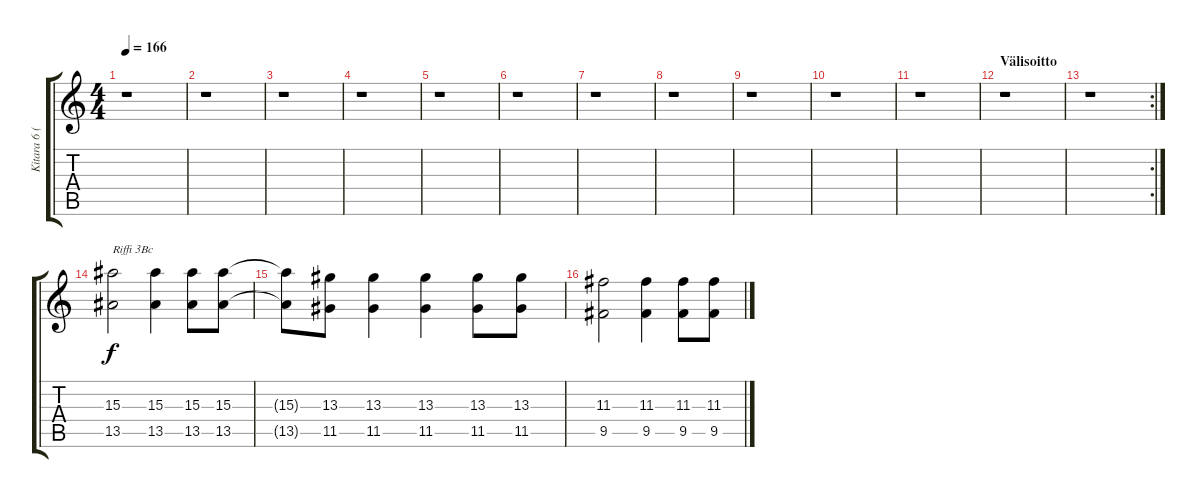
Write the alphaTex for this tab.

\track ("Kitara 6 (Melodia 2)" "Kitara 6 (") {instrument distortionguitar}
\staff {score tabs}
\tuning (E4 B3 G3 D3 A2 D2) {hide}
\ts (4 4)
\tempo 166
\clef g2
\ks c
r.1{dy f} |
r.1 |
r.1 |
r.1 |
r.1 |
r.1 |
r.1 |
r.1 |
r.1 |
r.1 |
r.1 |
\section ("" "Välisoitto")
r.1 |
\rc 2
r.1 |
(15.3 13.5).2{txt "Riffi 3Bc"} (15.3 13.5).4 (15.3 13.5).8 (15.3 13.5).8 |
(15.3{t} 13.5{t}).8 (13.3 11.5).8 (13.3 11.5).4 (13.3 11.5).4 (13.3 11.5).8 (13.3 11.5).8 |
(11.3 9.5).2 (11.3 9.5).4 (11.3 9.5).8 (11.3 9.5).8
